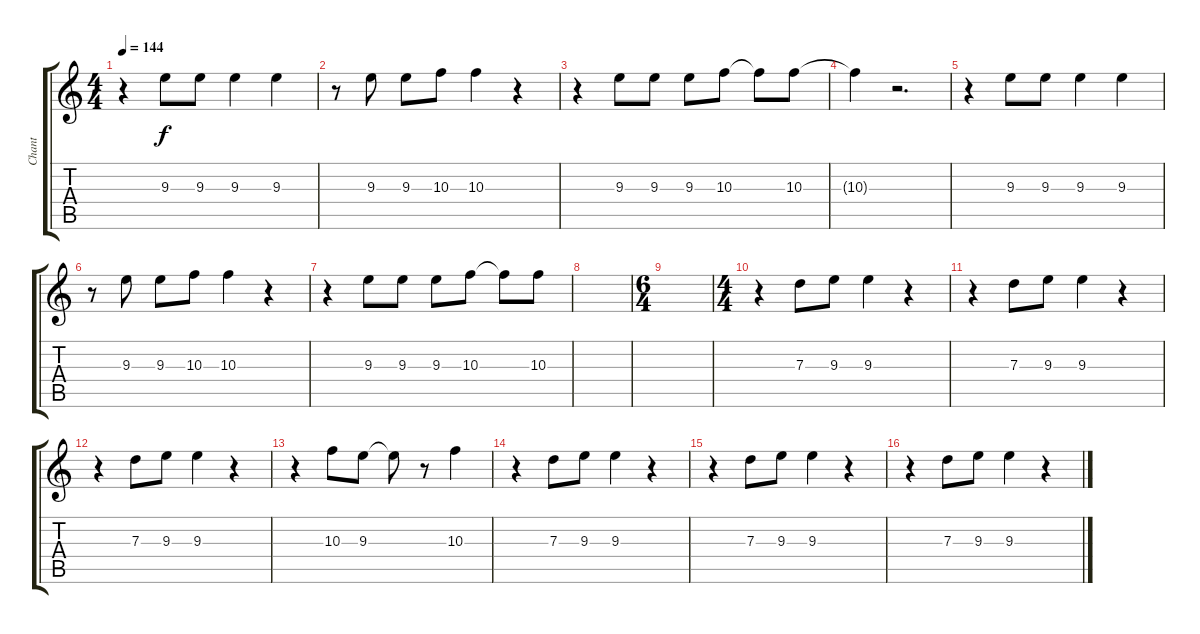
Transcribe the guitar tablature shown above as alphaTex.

\track ("Chant" "Chant") {instrument electricguitarclean}
\staff {score tabs}
\tuning (E4 B3 G3 D3 A2 E2) {hide}
\ts (4 4)
\tempo 144
\clef g2
\ks c
r.4{dy f} 9.3.8 9.3.8 9.3.4 9.3.4 |
r.8 9.3.8 9.3.8 10.3.8 10.3.4 r.4 |
r.4 9.3.8 9.3.8 9.3.8 10.3.8 10.3{t}.8 10.3.8 |
10.3{t}.4 r.2{d} |
r.4 9.3.8 9.3.8 9.3.4 9.3.4 |
r.8 9.3.8 9.3.8 10.3.8 10.3.4 r.4 |
r.4 9.3.8 9.3.8 9.3.8 10.3.8 10.3{t}.8 10.3.8 |
|
\ts (6 4)
|
\ts (4 4)
r.4 7.3.8 9.3.8 9.3.4 r.4 |
r.4 7.3.8 9.3.8 9.3.4 r.4 |
r.4 7.3.8 9.3.8 9.3.4 r.4 |
r.4 10.3.8 9.3.8 9.3{t}.8 r.8 10.3.4 |
r.4 7.3.8 9.3.8 9.3.4 r.4 |
r.4 7.3.8 9.3.8 9.3.4 r.4 |
r.4 7.3.8 9.3.8 9.3.4 r.4
